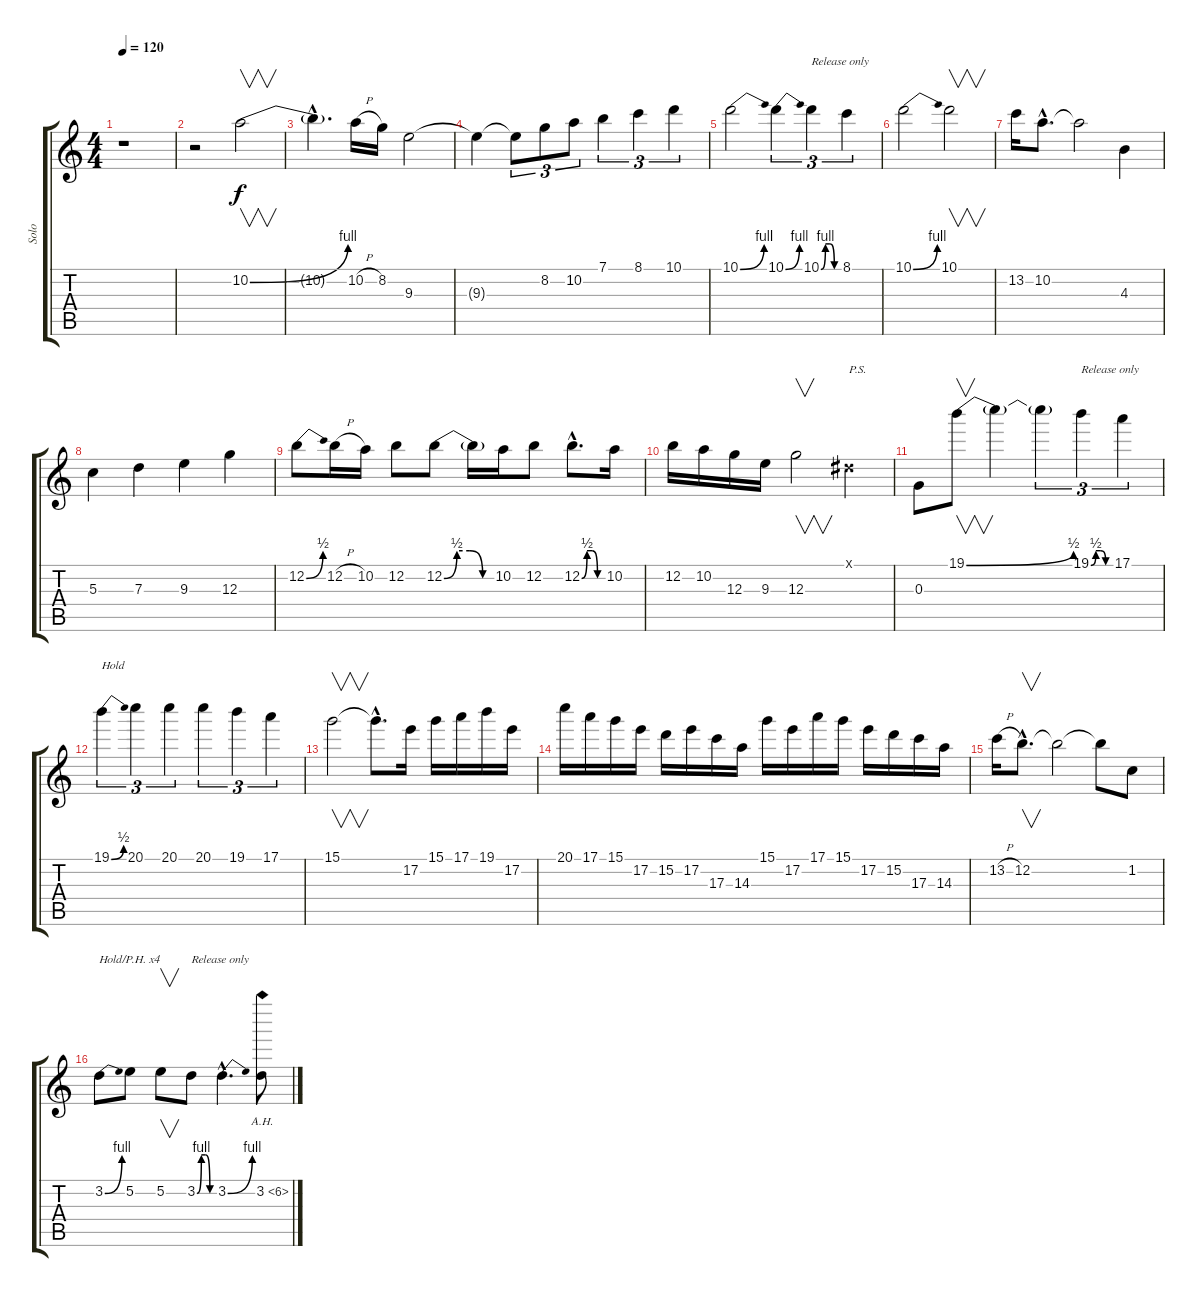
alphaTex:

\track ("Solo" "Solo") {instrument distortionguitar}
\staff {score tabs}
\tuning (E4 B3 G3 D3 A2 E2) {hide}
\ts (4 4)
\tempo 120
\clef g2
\ks c
r.1{dy f instrument distortionguitar} |
r.2 10.2{be (bend 0 0 60 4)}.2{v} |
10.2{hac t}.4{d} 10.2{h}.16 8.2.16 9.3.2 |
9.3{t}.4 9.3{t}.8{tu (3 2)} 8.2.8{tu (3 2)} 10.2.8{tu (3 2)} 7.1.4{tu (3 2)} 8.1.4{tu (3 2)} 10.1.4{tu (3 2)} |
10.1{be (bend 0 0 60 4)}.2 10.1{be (bend 0 0 60 4)}.4{tu (3 2)} 10.1{be (custom 0 0 15 4 30 4 45 0 60 0)}.4{tu (3 2) txt "Release only"} 8.1.4{tu (3 2)} |
10.1{be (bend 0 0 60 4)}.2 10.1.2{v} |
13.2.16 10.2{hac}.8{d} 10.2{t}.2 4.3.4 |
5.3.4 7.3.4 9.3.4 12.3.4 |
12.2{be (bend 0 0 60 2)}.8 12.2{h}.16 10.2.16 12.2.8 12.2{be (custom 0 0 15 2 30 2 45 0 60 0)}.8 12.2{t}.16 10.2.16 12.2.8 12.2{be (custom 0 0 15 2 30 2 45 0 60 0) hac}.8{d} 10.2.16 |
12.2.16 10.2.16 12.3.16 9.3.16 12.3.2{v} -1.1{x}.4{txt "P.S."} |
0.3.8 19.1{be (bend 0 0 60 2)}.8{v} 19.1{t}.4 19.1{t}.4{tu (3 2)} 19.1{be (custom 0 0 15 2 30 2 45 0 60 0)}.4{tu (3 2) txt "Release only"} 17.1.4{tu (3 2)} |
19.1{be (bend 0 0 60 2)}.4{tu (3 2) txt "Hold"} 20.1.4{tu (3 2)} 20.1.4{tu (3 2)} 20.1.4{tu (3 2)} 19.1.4{tu (3 2)} 17.1.4{tu (3 2)} |
15.1.2{v} 15.1{hac t}.8{d} 17.2.16 15.1.16 17.1.16 19.1.16 17.2.16 |
20.1.16 17.1.16 15.1.16 17.2.16 15.2.16 17.2.16 17.3.16 14.3.16 15.1.16 17.2.16 17.1.16 15.1.16 17.2.16 15.2.16 17.3.16 14.3.16 |
13.2{h}.16 12.2{hac}.8{v d} 12.2{t}.2 12.2{t}.8 1.2.8 |
3.2{be (bend 0 0 60 4)}.8{txt "Hold/P.H. x4"} 5.2.8 5.2.8{v} 3.2{be (custom 0 0 15 4 30 4 45 0 60 0)}.8{txt "Release only"} 3.2{be (bend 0 0 60 4) hac}.4{d} 3.2{ah 3}.8
